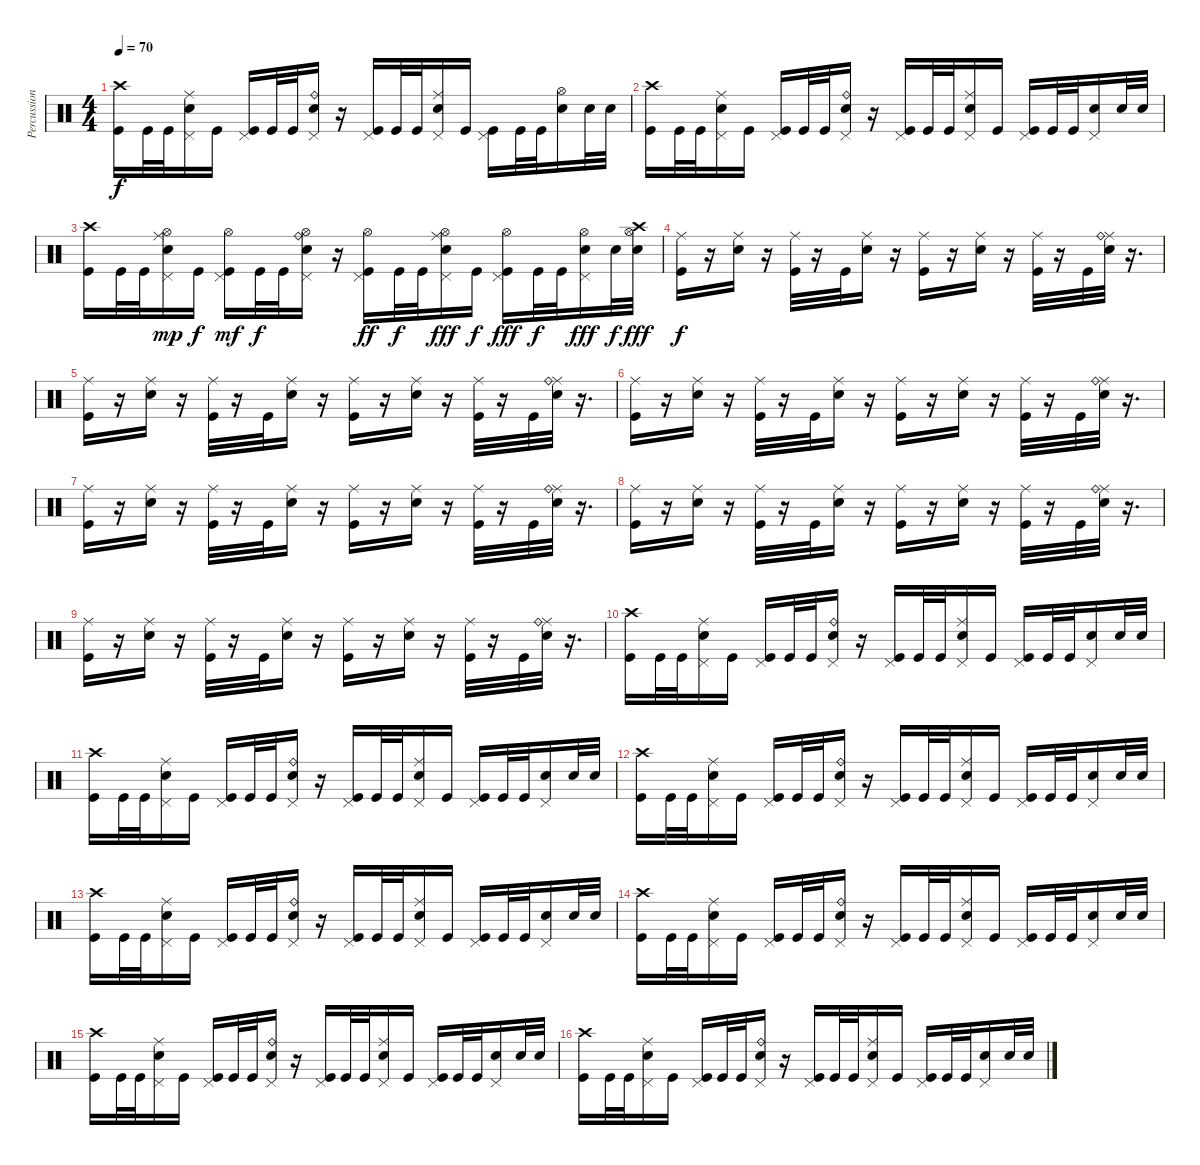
\track ("Percussions" "Percussion") {instrument percussion}
\staff {score}
\articulation defaults
\ts (4 4)
\tempo 70
\clef neutral
\ks c
("Crash high (hit)" "Kick (hit)").16{dy f} "Kick (hit)".32 "Kick (hit)".32 ("Pedal Hi-Hat (hit)" "Ride (middle)" "Electric Snare (hit)").16 "Kick (hit)".16 ("Pedal Hi-Hat (hit)" "Kick (hit)").16 "Kick (hit)".32 "Kick (hit)".32 ("Pedal Hi-Hat (hit)" "Ride (bell)" "Electric Snare (hit)").16 r.16 ("Pedal Hi-Hat (hit)" "Kick (hit)").16 "Kick (hit)".32 "Kick (hit)".32 ("Pedal Hi-Hat (hit)" "Ride (middle)" "Electric Snare (hit)").16 "Kick (hit)".16 ("Pedal Hi-Hat (hit)" "Kick (hit)").16 "Kick (hit)".32 "Kick (hit)".32 ("Hi-Hat (open)" "Electric Snare (hit)").16 "Electric Snare (hit)".32 "Electric Snare (hit)".32 |
("Crash high (hit)" "Kick (hit)").16 "Kick (hit)".32 "Kick (hit)".32 ("Pedal Hi-Hat (hit)" "Ride (middle)" "Electric Snare (hit)").16 "Kick (hit)".16 ("Pedal Hi-Hat (hit)" "Kick (hit)").16 "Kick (hit)".32 "Kick (hit)".32 ("Pedal Hi-Hat (hit)" "Ride (bell)" "Electric Snare (hit)").16 r.16 ("Pedal Hi-Hat (hit)" "Kick (hit)").16 "Kick (hit)".32 "Kick (hit)".32 ("Pedal Hi-Hat (hit)" "Ride (middle)" "Electric Snare (hit)").16 "Kick (hit)".16 ("Pedal Hi-Hat (hit)" "Kick (hit)").16 "Kick (hit)".32 "Kick (hit)".32 ("Pedal Hi-Hat (hit)" "Electric Snare (hit)").16 "Electric Snare (hit)".32 "Electric Snare (hit)".32 |
("Crash high (hit)" "Kick (hit)").16 "Kick (hit)".32 "Kick (hit)".32 ("Pedal Hi-Hat (hit)" "Hi-Hat (open)" "Ride (middle)" "Electric Snare (hit)").16{dy mp} "Kick (hit)".16{dy f} ("Pedal Hi-Hat (hit)" "Hi-Hat (open)" "Kick (hit)").16{dy mf} "Kick (hit)".32{dy f} "Kick (hit)".32 ("Pedal Hi-Hat (hit)" "Hi-Hat (open)" "Ride (bell)" "Electric Snare (hit)").16 r.16 ("Pedal Hi-Hat (hit)" "Hi-Hat (open)" "Kick (hit)").16{dy ff} "Kick (hit)".32{dy f} "Kick (hit)".32 ("Pedal Hi-Hat (hit)" "Hi-Hat (open)" "Ride (middle)" "Electric Snare (hit)").16{dy fff} "Kick (hit)".16{dy f} ("Pedal Hi-Hat (hit)" "Hi-Hat (open)" "Kick (hit)").16{dy fff} "Kick (hit)".32{dy f} "Kick (hit)".32 ("Pedal Hi-Hat (hit)" "Hi-Hat (open)" "Electric Snare (hit)").16{dy fff} "Electric Snare (hit)".32{dy f} ("Crash high (hit)" "Hi-Hat (open)" "Electric Snare (hit)").32{dy fff} |
("Ride (middle)" "Kick (hit)").16{dy f} r.16 ("Ride (middle)" "Electric Snare (hit)").16 r.16 ("Ride (middle)" "Kick (hit)").32 r.16 "Kick (hit)".32 ("Ride (middle)" "Electric Snare (hit)").16 r.16 ("Ride (middle)" "Kick (hit)").16 r.16 ("Ride (middle)" "Electric Snare (hit)").16 r.16 ("Ride (middle)" "Kick (hit)").32 r.16 "Kick (hit)".32 ("Ride (middle)" "Ride (bell)" "Electric Snare (hit)").32 r.16{d} |
("Ride (middle)" "Kick (hit)").16 r.16 ("Ride (middle)" "Electric Snare (hit)").16 r.16 ("Ride (middle)" "Kick (hit)").32 r.16 "Kick (hit)".32 ("Ride (middle)" "Electric Snare (hit)").16 r.16 ("Ride (middle)" "Kick (hit)").16 r.16 ("Ride (middle)" "Electric Snare (hit)").16 r.16 ("Ride (middle)" "Kick (hit)").32 r.16 "Kick (hit)".32 ("Ride (middle)" "Ride (bell)" "Electric Snare (hit)").32 r.16{d} |
("Ride (middle)" "Kick (hit)").16 r.16 ("Ride (middle)" "Electric Snare (hit)").16 r.16 ("Ride (middle)" "Kick (hit)").32 r.16 "Kick (hit)".32 ("Ride (middle)" "Electric Snare (hit)").16 r.16 ("Ride (middle)" "Kick (hit)").16 r.16 ("Ride (middle)" "Electric Snare (hit)").16 r.16 ("Ride (middle)" "Kick (hit)").32 r.16 "Kick (hit)".32 ("Ride (middle)" "Ride (bell)" "Electric Snare (hit)").32 r.16{d} |
("Ride (middle)" "Kick (hit)").16 r.16 ("Ride (middle)" "Electric Snare (hit)").16 r.16 ("Ride (middle)" "Kick (hit)").32 r.16 "Kick (hit)".32 ("Ride (middle)" "Electric Snare (hit)").16 r.16 ("Ride (middle)" "Kick (hit)").16 r.16 ("Ride (middle)" "Electric Snare (hit)").16 r.16 ("Ride (middle)" "Kick (hit)").32 r.16 "Kick (hit)".32 ("Ride (middle)" "Ride (bell)" "Electric Snare (hit)").32 r.16{d} |
("Ride (middle)" "Kick (hit)").16 r.16 ("Ride (middle)" "Electric Snare (hit)").16 r.16 ("Ride (middle)" "Kick (hit)").32 r.16 "Kick (hit)".32 ("Ride (middle)" "Electric Snare (hit)").16 r.16 ("Ride (middle)" "Kick (hit)").16 r.16 ("Ride (middle)" "Electric Snare (hit)").16 r.16 ("Ride (middle)" "Kick (hit)").32 r.16 "Kick (hit)".32 ("Ride (middle)" "Ride (bell)" "Electric Snare (hit)").32 r.16{d} |
("Ride (middle)" "Kick (hit)").16 r.16 ("Ride (middle)" "Electric Snare (hit)").16 r.16 ("Ride (middle)" "Kick (hit)").32 r.16 "Kick (hit)".32 ("Ride (middle)" "Electric Snare (hit)").16 r.16 ("Ride (middle)" "Kick (hit)").16 r.16 ("Ride (middle)" "Electric Snare (hit)").16 r.16 ("Ride (middle)" "Kick (hit)").32 r.16 "Kick (hit)".32 ("Ride (middle)" "Ride (bell)" "Electric Snare (hit)").32 r.16{d} |
("Crash high (hit)" "Kick (hit)").16 "Kick (hit)".32 "Kick (hit)".32 ("Pedal Hi-Hat (hit)" "Ride (middle)" "Electric Snare (hit)").16 "Kick (hit)".16 ("Pedal Hi-Hat (hit)" "Kick (hit)").16 "Kick (hit)".32 "Kick (hit)".32 ("Pedal Hi-Hat (hit)" "Ride (bell)" "Electric Snare (hit)").16 r.16 ("Pedal Hi-Hat (hit)" "Kick (hit)").16 "Kick (hit)".32 "Kick (hit)".32 ("Pedal Hi-Hat (hit)" "Ride (middle)" "Electric Snare (hit)").16 "Kick (hit)".16 ("Pedal Hi-Hat (hit)" "Kick (hit)").16 "Kick (hit)".32 "Kick (hit)".32 ("Pedal Hi-Hat (hit)" "Electric Snare (hit)").16 "Electric Snare (hit)".32 "Electric Snare (hit)".32 |
("Crash high (hit)" "Kick (hit)").16 "Kick (hit)".32 "Kick (hit)".32 ("Pedal Hi-Hat (hit)" "Ride (middle)" "Electric Snare (hit)").16 "Kick (hit)".16 ("Pedal Hi-Hat (hit)" "Kick (hit)").16 "Kick (hit)".32 "Kick (hit)".32 ("Pedal Hi-Hat (hit)" "Ride (bell)" "Electric Snare (hit)").16 r.16 ("Pedal Hi-Hat (hit)" "Kick (hit)").16 "Kick (hit)".32 "Kick (hit)".32 ("Pedal Hi-Hat (hit)" "Ride (middle)" "Electric Snare (hit)").16 "Kick (hit)".16 ("Pedal Hi-Hat (hit)" "Kick (hit)").16 "Kick (hit)".32 "Kick (hit)".32 ("Pedal Hi-Hat (hit)" "Electric Snare (hit)").16 "Electric Snare (hit)".32 "Electric Snare (hit)".32 |
("Crash high (hit)" "Kick (hit)").16 "Kick (hit)".32 "Kick (hit)".32 ("Pedal Hi-Hat (hit)" "Ride (middle)" "Electric Snare (hit)").16 "Kick (hit)".16 ("Pedal Hi-Hat (hit)" "Kick (hit)").16 "Kick (hit)".32 "Kick (hit)".32 ("Pedal Hi-Hat (hit)" "Ride (bell)" "Electric Snare (hit)").16 r.16 ("Pedal Hi-Hat (hit)" "Kick (hit)").16 "Kick (hit)".32 "Kick (hit)".32 ("Pedal Hi-Hat (hit)" "Ride (middle)" "Electric Snare (hit)").16 "Kick (hit)".16 ("Pedal Hi-Hat (hit)" "Kick (hit)").16 "Kick (hit)".32 "Kick (hit)".32 ("Pedal Hi-Hat (hit)" "Electric Snare (hit)").16 "Electric Snare (hit)".32 "Electric Snare (hit)".32 |
("Crash high (hit)" "Kick (hit)").16 "Kick (hit)".32 "Kick (hit)".32 ("Pedal Hi-Hat (hit)" "Ride (middle)" "Electric Snare (hit)").16 "Kick (hit)".16 ("Pedal Hi-Hat (hit)" "Kick (hit)").16 "Kick (hit)".32 "Kick (hit)".32 ("Pedal Hi-Hat (hit)" "Ride (bell)" "Electric Snare (hit)").16 r.16 ("Pedal Hi-Hat (hit)" "Kick (hit)").16 "Kick (hit)".32 "Kick (hit)".32 ("Pedal Hi-Hat (hit)" "Ride (middle)" "Electric Snare (hit)").16 "Kick (hit)".16 ("Pedal Hi-Hat (hit)" "Kick (hit)").16 "Kick (hit)".32 "Kick (hit)".32 ("Pedal Hi-Hat (hit)" "Electric Snare (hit)").16 "Electric Snare (hit)".32 "Electric Snare (hit)".32 |
("Crash high (hit)" "Kick (hit)").16 "Kick (hit)".32 "Kick (hit)".32 ("Pedal Hi-Hat (hit)" "Ride (middle)" "Electric Snare (hit)").16 "Kick (hit)".16 ("Pedal Hi-Hat (hit)" "Kick (hit)").16 "Kick (hit)".32 "Kick (hit)".32 ("Pedal Hi-Hat (hit)" "Ride (bell)" "Electric Snare (hit)").16 r.16 ("Pedal Hi-Hat (hit)" "Kick (hit)").16 "Kick (hit)".32 "Kick (hit)".32 ("Pedal Hi-Hat (hit)" "Ride (middle)" "Electric Snare (hit)").16 "Kick (hit)".16 ("Pedal Hi-Hat (hit)" "Kick (hit)").16 "Kick (hit)".32 "Kick (hit)".32 ("Pedal Hi-Hat (hit)" "Electric Snare (hit)").16 "Electric Snare (hit)".32 "Electric Snare (hit)".32 |
("Crash high (hit)" "Kick (hit)").16 "Kick (hit)".32 "Kick (hit)".32 ("Pedal Hi-Hat (hit)" "Ride (middle)" "Electric Snare (hit)").16 "Kick (hit)".16 ("Pedal Hi-Hat (hit)" "Kick (hit)").16 "Kick (hit)".32 "Kick (hit)".32 ("Pedal Hi-Hat (hit)" "Ride (bell)" "Electric Snare (hit)").16 r.16 ("Pedal Hi-Hat (hit)" "Kick (hit)").16 "Kick (hit)".32 "Kick (hit)".32 ("Pedal Hi-Hat (hit)" "Ride (middle)" "Electric Snare (hit)").16 "Kick (hit)".16 ("Pedal Hi-Hat (hit)" "Kick (hit)").16 "Kick (hit)".32 "Kick (hit)".32 ("Pedal Hi-Hat (hit)" "Electric Snare (hit)").16 "Electric Snare (hit)".32 "Electric Snare (hit)".32 |
("Crash high (hit)" "Kick (hit)").16 "Kick (hit)".32 "Kick (hit)".32 ("Pedal Hi-Hat (hit)" "Ride (middle)" "Electric Snare (hit)").16 "Kick (hit)".16 ("Pedal Hi-Hat (hit)" "Kick (hit)").16 "Kick (hit)".32 "Kick (hit)".32 ("Pedal Hi-Hat (hit)" "Ride (bell)" "Electric Snare (hit)").16 r.16 ("Pedal Hi-Hat (hit)" "Kick (hit)").16 "Kick (hit)".32 "Kick (hit)".32 ("Pedal Hi-Hat (hit)" "Ride (middle)" "Electric Snare (hit)").16 "Kick (hit)".16 ("Pedal Hi-Hat (hit)" "Kick (hit)").16 "Kick (hit)".32 "Kick (hit)".32 ("Pedal Hi-Hat (hit)" "Electric Snare (hit)").16 "Electric Snare (hit)".32 "Electric Snare (hit)".32
